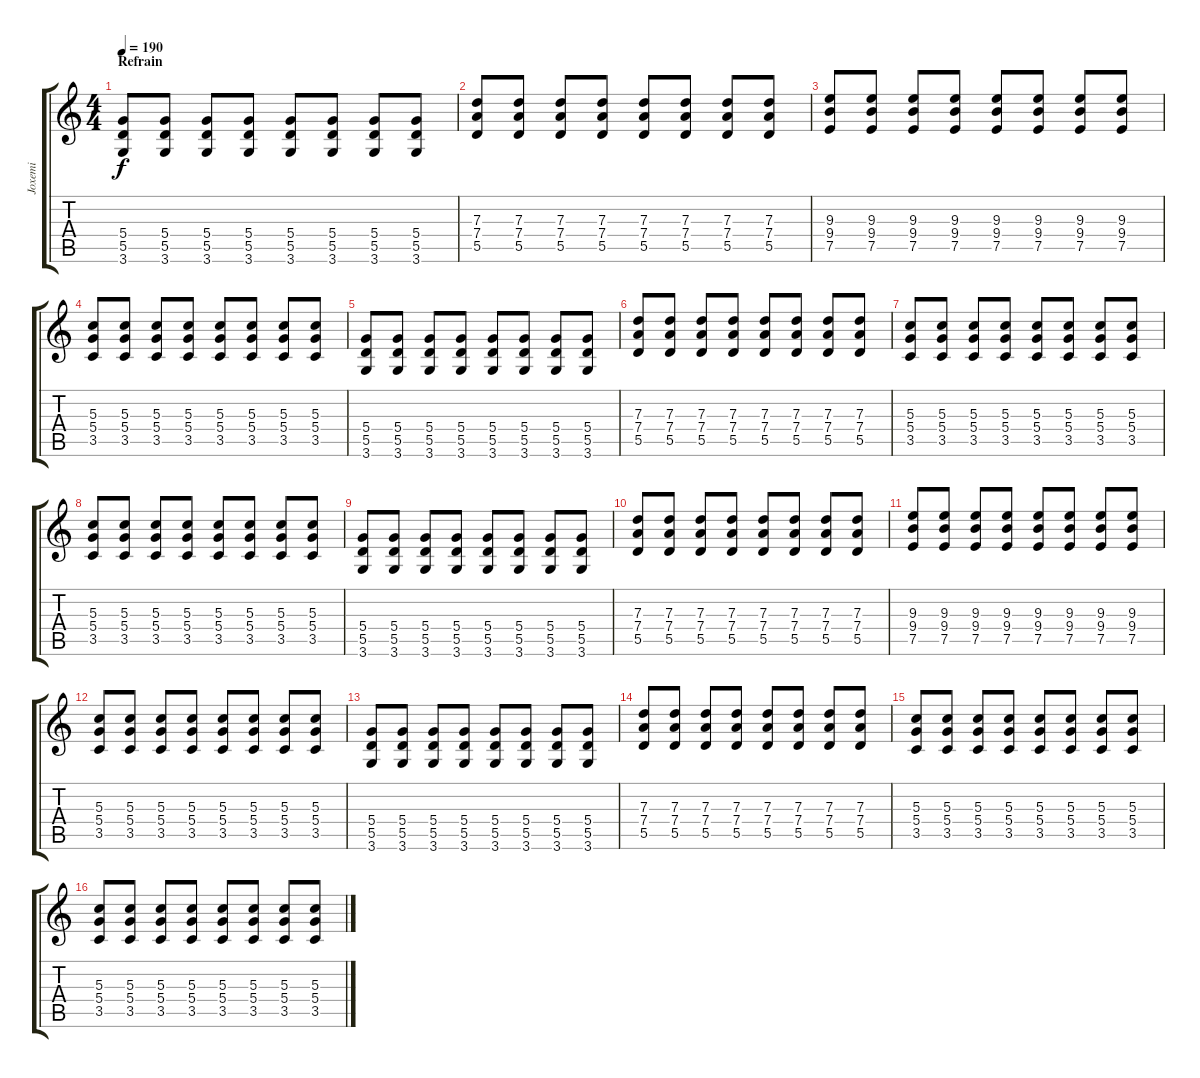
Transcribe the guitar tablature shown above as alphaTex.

\track ("Joxemi" "Joxemi") {instrument distortionguitar}
\staff {score tabs}
\tuning (E4 B3 G3 D3 A2 E2) {hide}
\ts (4 4)
\section ("" "Refrain")
\tempo 190
\clef g2
\ks c
(5.4 5.5 3.6).8{dy f volume 12 instrument distortionguitar} (5.4 5.5 3.6).8 (5.4 5.5 3.6).8 (5.4 5.5 3.6).8 (5.4 5.5 3.6).8 (5.4 5.5 3.6).8 (5.4 5.5 3.6).8 (5.4 5.5 3.6).8 |
(7.3 7.4 5.5).8 (7.3 7.4 5.5).8 (7.3 7.4 5.5).8 (7.3 7.4 5.5).8 (7.3 7.4 5.5).8 (7.3 7.4 5.5).8 (7.3 7.4 5.5).8 (7.3 7.4 5.5).8 |
(9.3 9.4 7.5).8 (9.3 9.4 7.5).8 (9.3 9.4 7.5).8 (9.3 9.4 7.5).8 (9.3 9.4 7.5).8 (9.3 9.4 7.5).8 (9.3 9.4 7.5).8 (9.3 9.4 7.5).8 |
(5.3 5.4 3.5).8 (5.3 5.4 3.5).8 (5.3 5.4 3.5).8 (5.3 5.4 3.5).8 (5.3 5.4 3.5).8 (5.3 5.4 3.5).8 (5.3 5.4 3.5).8 (5.3 5.4 3.5).8 |
(5.4 5.5 3.6).8 (5.4 5.5 3.6).8 (5.4 5.5 3.6).8 (5.4 5.5 3.6).8 (5.4 5.5 3.6).8 (5.4 5.5 3.6).8 (5.4 5.5 3.6).8 (5.4 5.5 3.6).8 |
(7.3 7.4 5.5).8 (7.3 7.4 5.5).8 (7.3 7.4 5.5).8 (7.3 7.4 5.5).8 (7.3 7.4 5.5).8 (7.3 7.4 5.5).8 (7.3 7.4 5.5).8 (7.3 7.4 5.5).8 |
(5.3 5.4 3.5).8 (5.3 5.4 3.5).8 (5.3 5.4 3.5).8 (5.3 5.4 3.5).8 (5.3 5.4 3.5).8 (5.3 5.4 3.5).8 (5.3 5.4 3.5).8 (5.3 5.4 3.5).8 |
(5.3 5.4 3.5).8 (5.3 5.4 3.5).8 (5.3 5.4 3.5).8 (5.3 5.4 3.5).8 (5.3 5.4 3.5).8 (5.3 5.4 3.5).8 (5.3 5.4 3.5).8 (5.3 5.4 3.5).8 |
(5.4 5.5 3.6).8 (5.4 5.5 3.6).8 (5.4 5.5 3.6).8 (5.4 5.5 3.6).8 (5.4 5.5 3.6).8 (5.4 5.5 3.6).8 (5.4 5.5 3.6).8 (5.4 5.5 3.6).8 |
(7.3 7.4 5.5).8 (7.3 7.4 5.5).8 (7.3 7.4 5.5).8 (7.3 7.4 5.5).8 (7.3 7.4 5.5).8 (7.3 7.4 5.5).8 (7.3 7.4 5.5).8 (7.3 7.4 5.5).8 |
(9.3 9.4 7.5).8 (9.3 9.4 7.5).8 (9.3 9.4 7.5).8 (9.3 9.4 7.5).8 (9.3 9.4 7.5).8 (9.3 9.4 7.5).8 (9.3 9.4 7.5).8 (9.3 9.4 7.5).8 |
(5.3 5.4 3.5).8 (5.3 5.4 3.5).8 (5.3 5.4 3.5).8 (5.3 5.4 3.5).8 (5.3 5.4 3.5).8 (5.3 5.4 3.5).8 (5.3 5.4 3.5).8 (5.3 5.4 3.5).8 |
(5.4 5.5 3.6).8 (5.4 5.5 3.6).8 (5.4 5.5 3.6).8 (5.4 5.5 3.6).8 (5.4 5.5 3.6).8 (5.4 5.5 3.6).8 (5.4 5.5 3.6).8 (5.4 5.5 3.6).8 |
(7.3 7.4 5.5).8 (7.3 7.4 5.5).8 (7.3 7.4 5.5).8 (7.3 7.4 5.5).8 (7.3 7.4 5.5).8 (7.3 7.4 5.5).8 (7.3 7.4 5.5).8 (7.3 7.4 5.5).8 |
(5.3 5.4 3.5).8 (5.3 5.4 3.5).8 (5.3 5.4 3.5).8 (5.3 5.4 3.5).8 (5.3 5.4 3.5).8 (5.3 5.4 3.5).8 (5.3 5.4 3.5).8 (5.3 5.4 3.5).8 |
(5.3 5.4 3.5).8 (5.3 5.4 3.5).8 (5.3 5.4 3.5).8 (5.3 5.4 3.5).8 (5.3 5.4 3.5).8 (5.3 5.4 3.5).8 (5.3 5.4 3.5).8 (5.3 5.4 3.5).8
